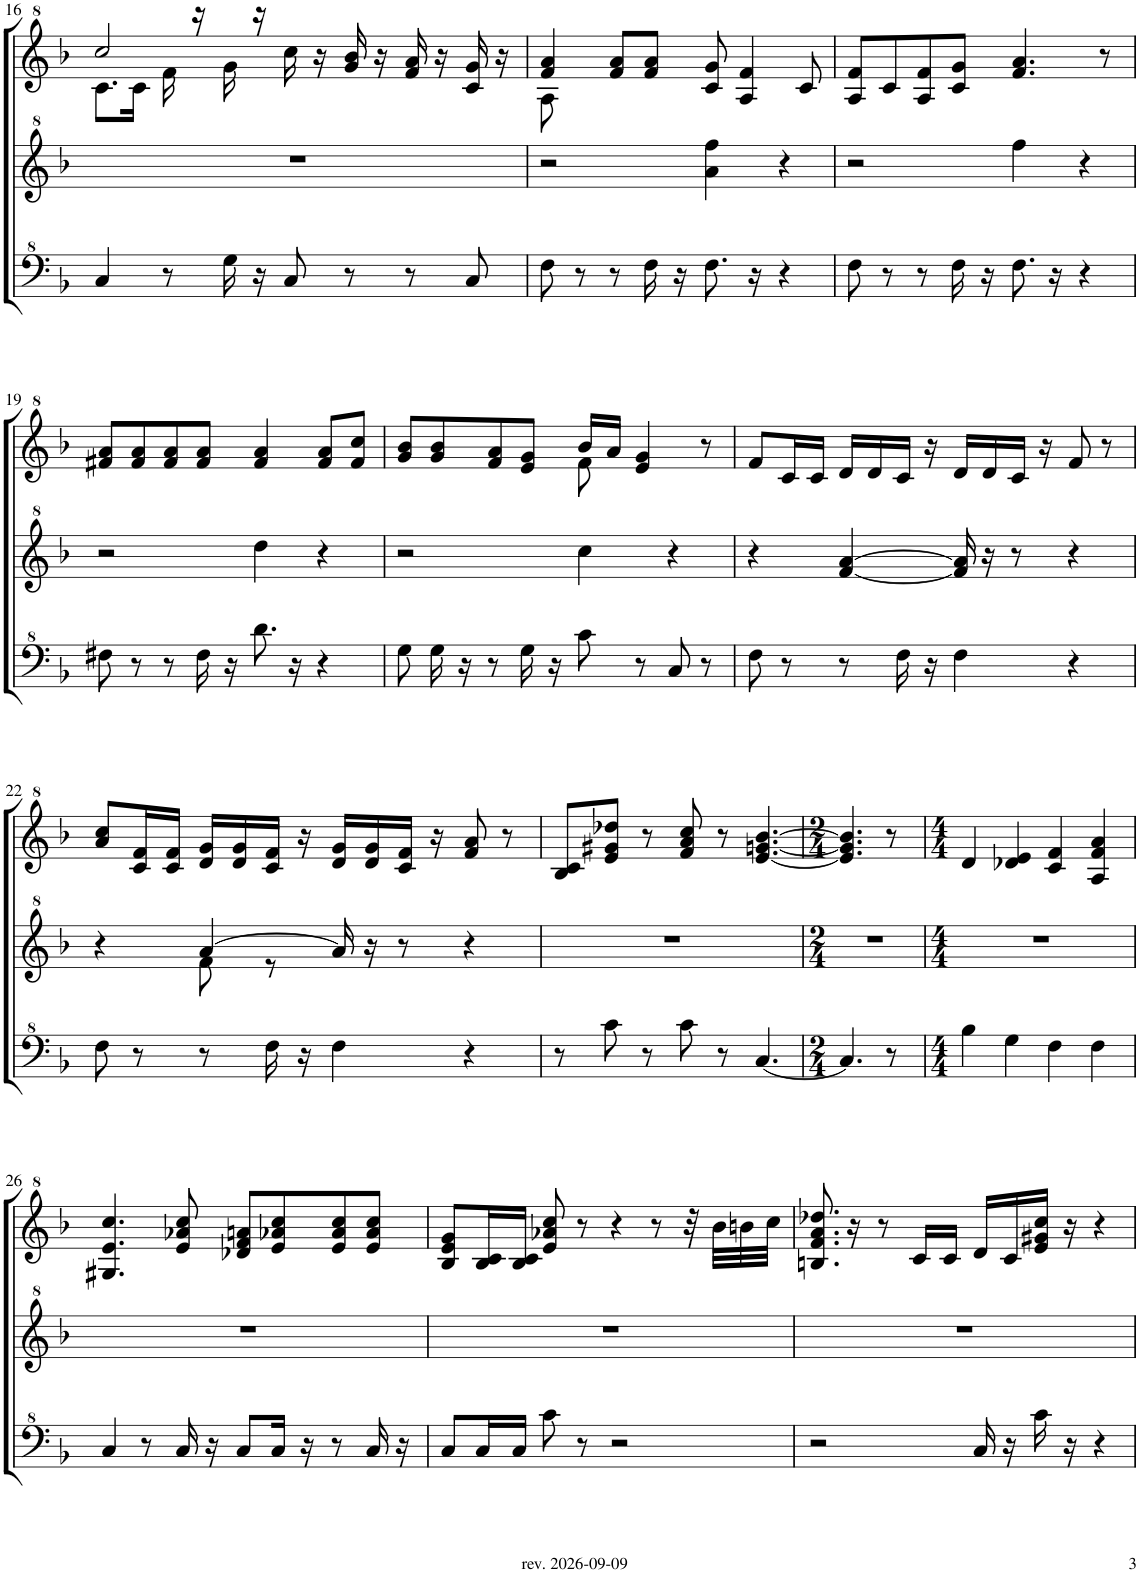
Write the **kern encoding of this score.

**kern	**kern	**kern
*part3	*part2	*part1
*staff3	*staff2	*staff1
*I"パンフルート	*I"パンフルート	*I"パンフルート
!!LO:PB:g=z
*clefF^4	*clefG^2	*clefG^2
*k[b-]	*k[b-]	*k[b-]
*M4/4	*M4/4	*M4/4
=16	=16	=16
*	*	*^
4c/	1r	8.cc\L	2ccc/
.	.	16cc\Jk	.
8r	.	16ff\	.
.	.	16r	.
16g\	.	16gg\	.
16r	.	16r	.
8c/	.	16ccc\	2ryy
.	.	16r	.
8r	.	16gg/ 16bb-/	.
.	.	16r	.
8r	.	16ff/ 16aa/	.
.	.	16r	.
8c/	.	16cc/ 16gg/	.
.	.	16r	.
=17	=17	=17	=17
8f\	2r	4ff/ 4aa/	8a\
8r	.	.	2..ryy
8r	.	8ff/ 8aa/L	.
16f\	.	8ff/ 8aa/J	.
16r	.	.	.
8.f\	4aa\ 4fff\	8cc/ 8gg/	.
.	.	4a/ 4ff/	.
16r	.	.	.
4r	4r	.	.
.	.	8cc/	.
*	*	*v	*v
=18	=18	=18
8f\	2r	8a/ 8ff/L
8r	.	8cc/
8r	.	8a/ 8ff/
16f\	.	8cc/ 8gg/J
16r	.	.
8.f\	4fff\	4.ff/ 4.aa/
16r	.	.
4r	4r	.
.	.	8r
!!LO:LB:g=z
=19	=19	=19
8f#X\	2r	8ff#X/ 8aa/L
8r	.	8ff#/ 8aa/
8r	.	8ff#/ 8aa/
16f#\	.	8ff#/ 8aa/J
16r	.	.
8.dd\	4ddd\	4ff#/ 4aa/
16r	.	.
4r	4r	8ff#/ 8aa/L
.	.	8ff#/ 8ccc/J
=20	=20	=20
*	*	*^
8g\	2r	8gg/ 8bb-/L	2ryy
16g\	.	8gg/ 8bb-/	.
16r	.	.	.
8r	.	8ff/ 8aa/	.
16g\	.	8ee/ 8gg/J	.
16r	.	.	.
8cc\	4ccc\	16bb-/LL	8ff\
.	.	16aa/JJ	.
8r	.	4ee/ 4gg/	4.ryy
8c/	4r	.	.
8r	.	8r	.
*	*	*v	*v
=21	=21	=21
8f\	4r	8ff/L
8r	.	16cc/L
.	.	16cc/JJ
8r	[4ff/ [4aa/	16dd/LL
.	.	16dd/
16f\	.	16cc/JJ
16r	.	16r
4f\	16ff/] 16aa/]	16dd/LL
.	16r	16dd/
.	8r	16cc/JJ
.	.	16r
4r	4r	8ff/
.	.	8r
!!LO:LB:g=z
=22	=22	=22
*	*^	*
8f\	4r	4ryy	8aa/ 8ccc/L
8r	.	.	16cc/ 16ff/L
.	.	.	16cc/ 16ff/JJ
8r	[4aa/	8ff\	16dd/ 16gg/LL
.	.	.	16dd/ 16gg/
16f\	.	8r	16cc/ 16ff/JJ
16r	.	.	16r
4f\	16aa/]	2ryy	16dd/ 16gg/LL
.	16r	.	16dd/ 16gg/
.	8r	.	16cc/ 16ff/JJ
.	.	.	16r
4r	4r	.	8ff/ 8aa/
.	.	.	8r
*	*v	*v	*
=23	=23	=23
8r	1r	8b-/ 8cc/L
8cc\	.	8ee/ 8gg#X/ 8ddd-X/J
8r	.	8r
8cc\	.	8ff/ 8aa/ 8ccc/
8r	.	8r
[4.c/	.	[4.ee/ [4.ggn/ [4.bb-/
=24	=24	=24
*M2/4	*M2/4	*M2/4
4.c/]	2r	4.ee/] 4.gg/] 4.bb-/]
8r	.	8r
=25	=25	=25
*M4/4	*M4/4	*M4/4
4b-\	1r	4dd/
4g\	.	4dd-X/ 4ee/
4f\	.	4cc/ 4ff/
4f\	.	4a/ 4ff/ 4aa/
!!LO:LB:g=z
=26	=26	=26
4c/	1r	4.g#X/ 4.ee/ 4.ccc/
8r	.	.
16c/	.	8ee/ 8aa-X/ 8ccc/
16r	.	.
8c/L	.	8dd-X/ 8ff/ 8aan/L
16c/Jk	.	8ee/ 8aa-X/ 8ccc/
16r	.	.
8r	.	8ee/ 8aa-/ 8ccc/
16c/	.	8ee/ 8aa-/ 8ccc/J
16r	.	.
=27	=27	=27
8c/L	1r	8b-/ 8ee/ 8gg/L
16c/L	.	16b-/ 16cc/L
16c/JJ	.	16b-/ 16cc/JJ
8cc\	.	8ee/ 8aa-X/ 8ccc/
8r	.	8r
2r	.	4r
.	.	8r
.	.	32r
.	.	32bb-\LLL
.	.	32bbn\
.	.	32ccc\JJJ
=28	=28	=28
2r	1r	8.bn/ 8.ff/ 8.aa/ 8.ddd-X/
.	.	16r
.	.	8r
.	.	16cc/LL
.	.	16cc/JJ
16c/	.	16dd/LL
16r	.	16cc/
16cc\	.	16ee/ 16gg#X/ 16ccc/JJ
16r	.	16r
4r	.	4r
=	=	=
*-	*-	*-
